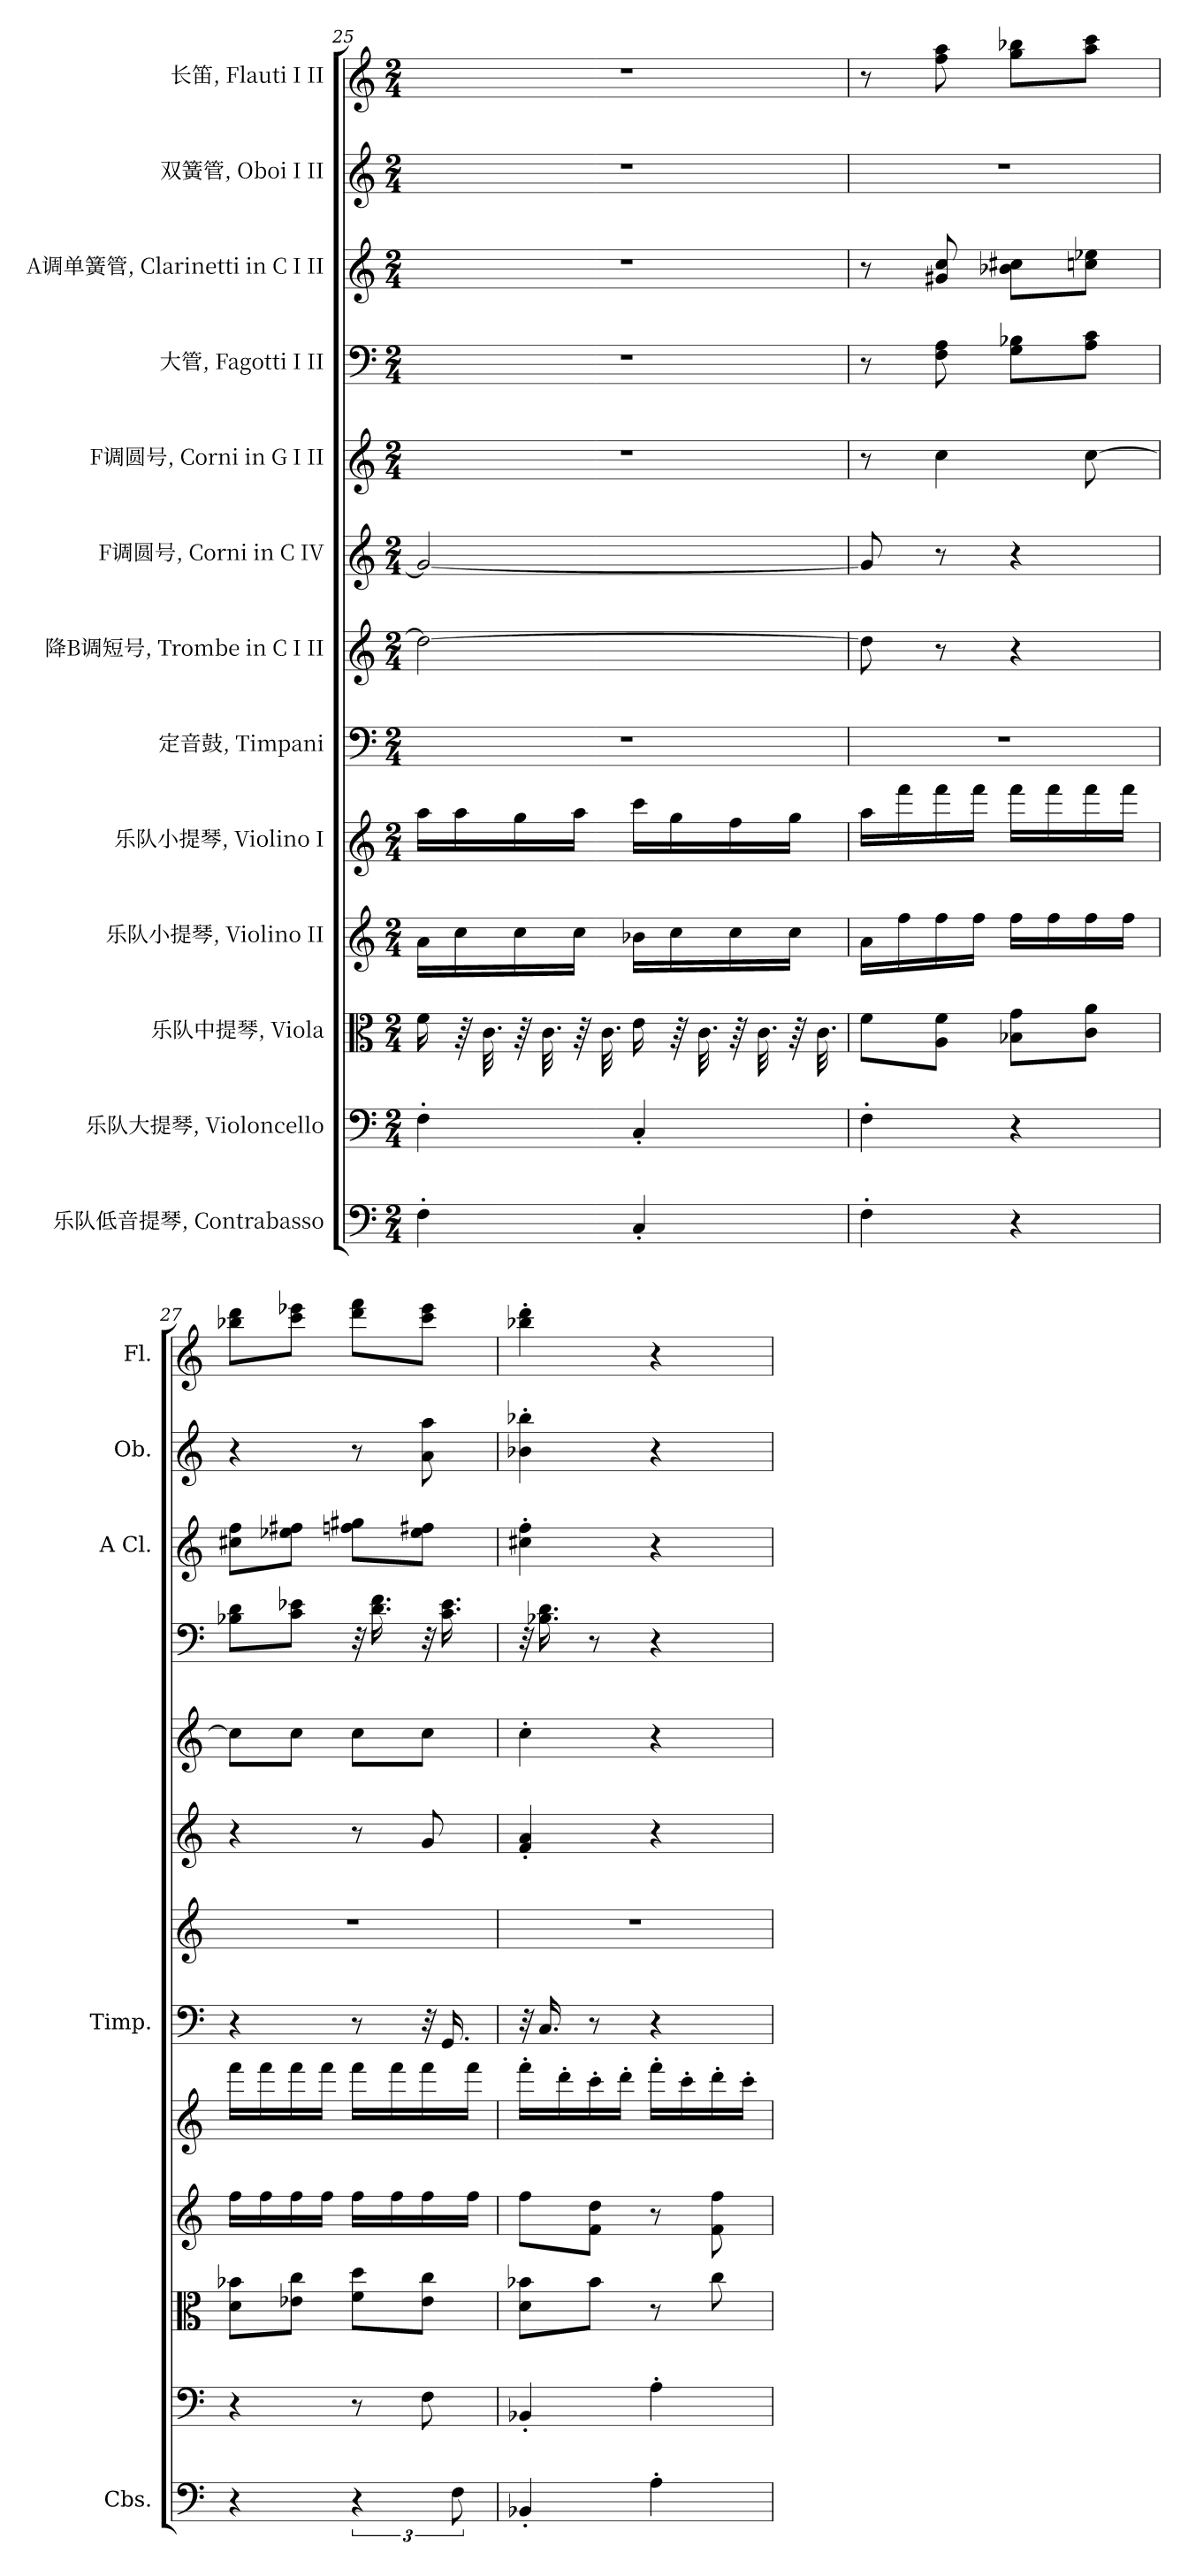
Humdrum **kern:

**kern	**kern	**kern	**kern	**kern	**kern	**kern	**kern	**kern	**kern	**kern	**kern	**kern
*part13	*part12	*part11	*part10	*part9	*part8	*part7	*part6	*part5	*part4	*part3	*part2	*part1
*staff13	*staff12	*staff11	*staff10	*staff9	*staff8	*staff7	*staff6	*staff5	*staff4	*staff3	*staff2	*staff1
*I"乐队低音提琴, Contrabasso	*I"乐队大提琴, Violoncello	*I"乐队中提琴, Viola	*I"乐队小提琴, Violino II	*I"乐队小提琴, Violino I	*I"定音鼓, Timpani	*I"降B调短号, Trombe in C I II	*I"F调圆号, Corni in C IV	*I"F调圆号, Corni in G I II	*I"大管, Fagotti I II	*I"A调单簧管, Clarinetti in C I II	*I"双簧管, Oboi I II	*I"长笛, Flauti I II
*I'Cbs.	*	*	*	*	*I'Timp.	*	*	*	*	*I'A Cl.	*I'Ob.	*I'Fl.
!!LO:PB:g=z
*clefF4	*clefF4	*clefC3	*clefG2	*clefG2	*clefF4	*clefG2	*clefG2	*clefG2	*clefF4	*clefG2	*clefG2	*clefG2
*ITrd7c12	*	*	*	*	*	*ITrd1c2	*ITrd4c7	*ITrd4c7	*	*ITrd2c3	*	*
*k[]	*k[]	*k[]	*k[]	*k[]	*k[]	*k[b-e-]	*k[b-]	*k[b-]	*k[]	*k[f#c#g#]	*k[]	*k[]
*M2/4	*M2/4	*M2/4	*M2/4	*M2/4	*M2/4	*M2/4	*M2/4	*M2/4	*M2/4	*M2/4	*M2/4	*M2/4
*MM125	*MM125	*MM125	*MM125	*MM125	*MM125	*MM125	*MM125	*MM125	*MM125	*MM125	*MM125	*MM125
=25	=25	=25	=25	=25	=25	=25	=25	=25	=25	=25	=25	=25
4FF'\	4F'\	16f\	16a\LL	16aa\LL	2r	2cc\_	2c/_	2r	2r	2r	2r	2r
.	.	64r	16cc\	16aa\	.	.	.	.	.	.	.	.
.	.	32.c\	.	.	.	.	.	.	.	.	.	.
.	.	64r	16cc\	16gg\	.	.	.	.	.	.	.	.
.	.	32.c\	.	.	.	.	.	.	.	.	.	.
.	.	64r	16cc\JJ	16aa\JJ	.	.	.	.	.	.	.	.
.	.	32.c\	.	.	.	.	.	.	.	.	.	.
4CC'/	4C'/	16e\	16b-X\LL	16ccc\LL	.	.	.	.	.	.	.	.
.	.	64r	16cc\	16gg\	.	.	.	.	.	.	.	.
.	.	32.c\	.	.	.	.	.	.	.	.	.	.
.	.	64r	16cc\	16ff\	.	.	.	.	.	.	.	.
.	.	32.c\	.	.	.	.	.	.	.	.	.	.
.	.	64r	16cc\JJ	16gg\JJ	.	.	.	.	.	.	.	.
.	.	32.c\	.	.	.	.	.	.	.	.	.	.
=26	=26	=26	=26	=26	=26	=26	=26	=26	=26	=26	=26	=26
*	*	*	*	*	*	*	*	*	*	*	*	*MM125
4FF'\	4F'\	8f\L	16a\LL	16aa\LL	2r	8cc\]	8c/]	8r	8r	8r	2r	8r
.	.	.	16ff\	16fff\	.	.	.	.	.	.	.	.
.	.	8A\ 8f\J	16ff\	16fff\	.	8r	8r	4f\	8F\ 8A\	8e#X/ 8a/	.	8ff\ 8aa\
.	.	.	16ff\JJ	16fff\JJ	.	.	.	.	.	.	.	.
*	*	*	*	*	*	*	*	*	*	*	*	*MM135
4r	4r	8B-X\ 8g\L	16ff\LL	16fff\LL	.	4r	4r	.	8G\ 8B-X\L	8gn\ 8a#X\L	.	8gg\ 8bb-X\L
.	.	.	16ff\	16fff\	.	.	.	.	.	.	.	.
.	.	8c\ 8a\J	16ff\	16fff\	.	.	.	[8f\	8A\ 8c\J	8an\ 8ccn\J	.	8aa\ 8ccc\J
.	.	.	16ff\JJ	16fff\JJ	.	.	.	.	.	.	.	.
=27	=27	=27	=27	=27	=27	=27	=27	=27	=27	=27	=27	=27
*	*	*	*	*	*	*	*	*	*	*	*	*MM125
4r	4r	8d\ 8b-X\L	16ff\LL	16fff\LL	4r	2r	4r	8f\L]	8B-X\ 8d\L	8a#X\ 8dd\L	4r	8bb-X\ 8ddd\L
.	.	.	16ff\	16fff\	.	.	.	.	.	.	.	.
.	.	8e-X\ 8cc\J	16ff\	16fff\	.	.	.	8f\J	8c\ 8e-X\J	8ccn\ 8dd#X\J	.	8ccc\ 8eee-X\J
.	.	.	16ff\JJ	16fff\JJ	.	.	.	.	.	.	.	.
*	*	*	*	*	*	*	*	*	*	*	*	*MM135
6r	8r	8f\ 8dd\L	16ff\LL	16fff\LL	8r	.	8r	8f\L	32r	8ddn\ 8ee#X\L	8r	8ddd\ 8fff\L
.	.	.	.	.	.	.	.	.	16.d\ 16.f\	.	.	.
.	.	.	16ff\	16fff\	.	.	.	.	.	.	.	.
.	8F\	8e-\ 8cc\J	16ff\	16fff\	32r	.	8c/	8f\J	32r	8cc\ 8dd#X\J	8a\ 8aa\	8ccc\ 8eee-\J
.	.	.	.	.	16.GG/	.	.	.	16.c\ 16.e-\	.	.	.
12FF\	.	.	.	.	.	.	.	.	.	.	.	.
.	.	.	16ff\JJ	16fff\JJ	.	.	.	.	.	.	.	.
!!LO:PB:g=z
=28	=28	=28	=28	=28	=28	=28	=28	=28	=28	=28	=28	=28
*	*	*	*	*	*	*	*	*	*	*	*	*MM125
4BBB-X'/	4BB-X'/	8d\ 8b-X\L	8ff\L	16fff'\LL	32r	2r	4B-/' 4d/'	4f'\	32r	4a#X\' 4dd\'	4b-X\' 4bb-X\'	4bb-X\' 4ddd\'
.	.	.	.	.	16.C/	.	.	.	16.B-X\ 16.d\	.	.	.
.	.	.	.	16ddd'\	.	.	.	.	.	.	.	.
.	.	8b-\J	8f\ 8dd\J	16ccc'\	8r	.	.	.	8r	.	.	.
.	.	.	.	16ddd'\JJ	.	.	.	.	.	.	.	.
*	*	*	*	*	*	*	*	*	*	*	*	*MM135
4AA'\	4A'\	8r	8r	16fff'\LL	4r	.	4r	4r	4r	4r	4r	4r
.	.	.	.	16ccc'\	.	.	.	.	.	.	.	.
.	.	8cc\	8f\ 8ff\	16ddd'\	.	.	.	.	.	.	.	.
.	.	.	.	16ccc'\JJ	.	.	.	.	.	.	.	.
=	=	=	=	=	=	=	=	=	=	=	=	=
*-	*-	*-	*-	*-	*-	*-	*-	*-	*-	*-	*-	*-
